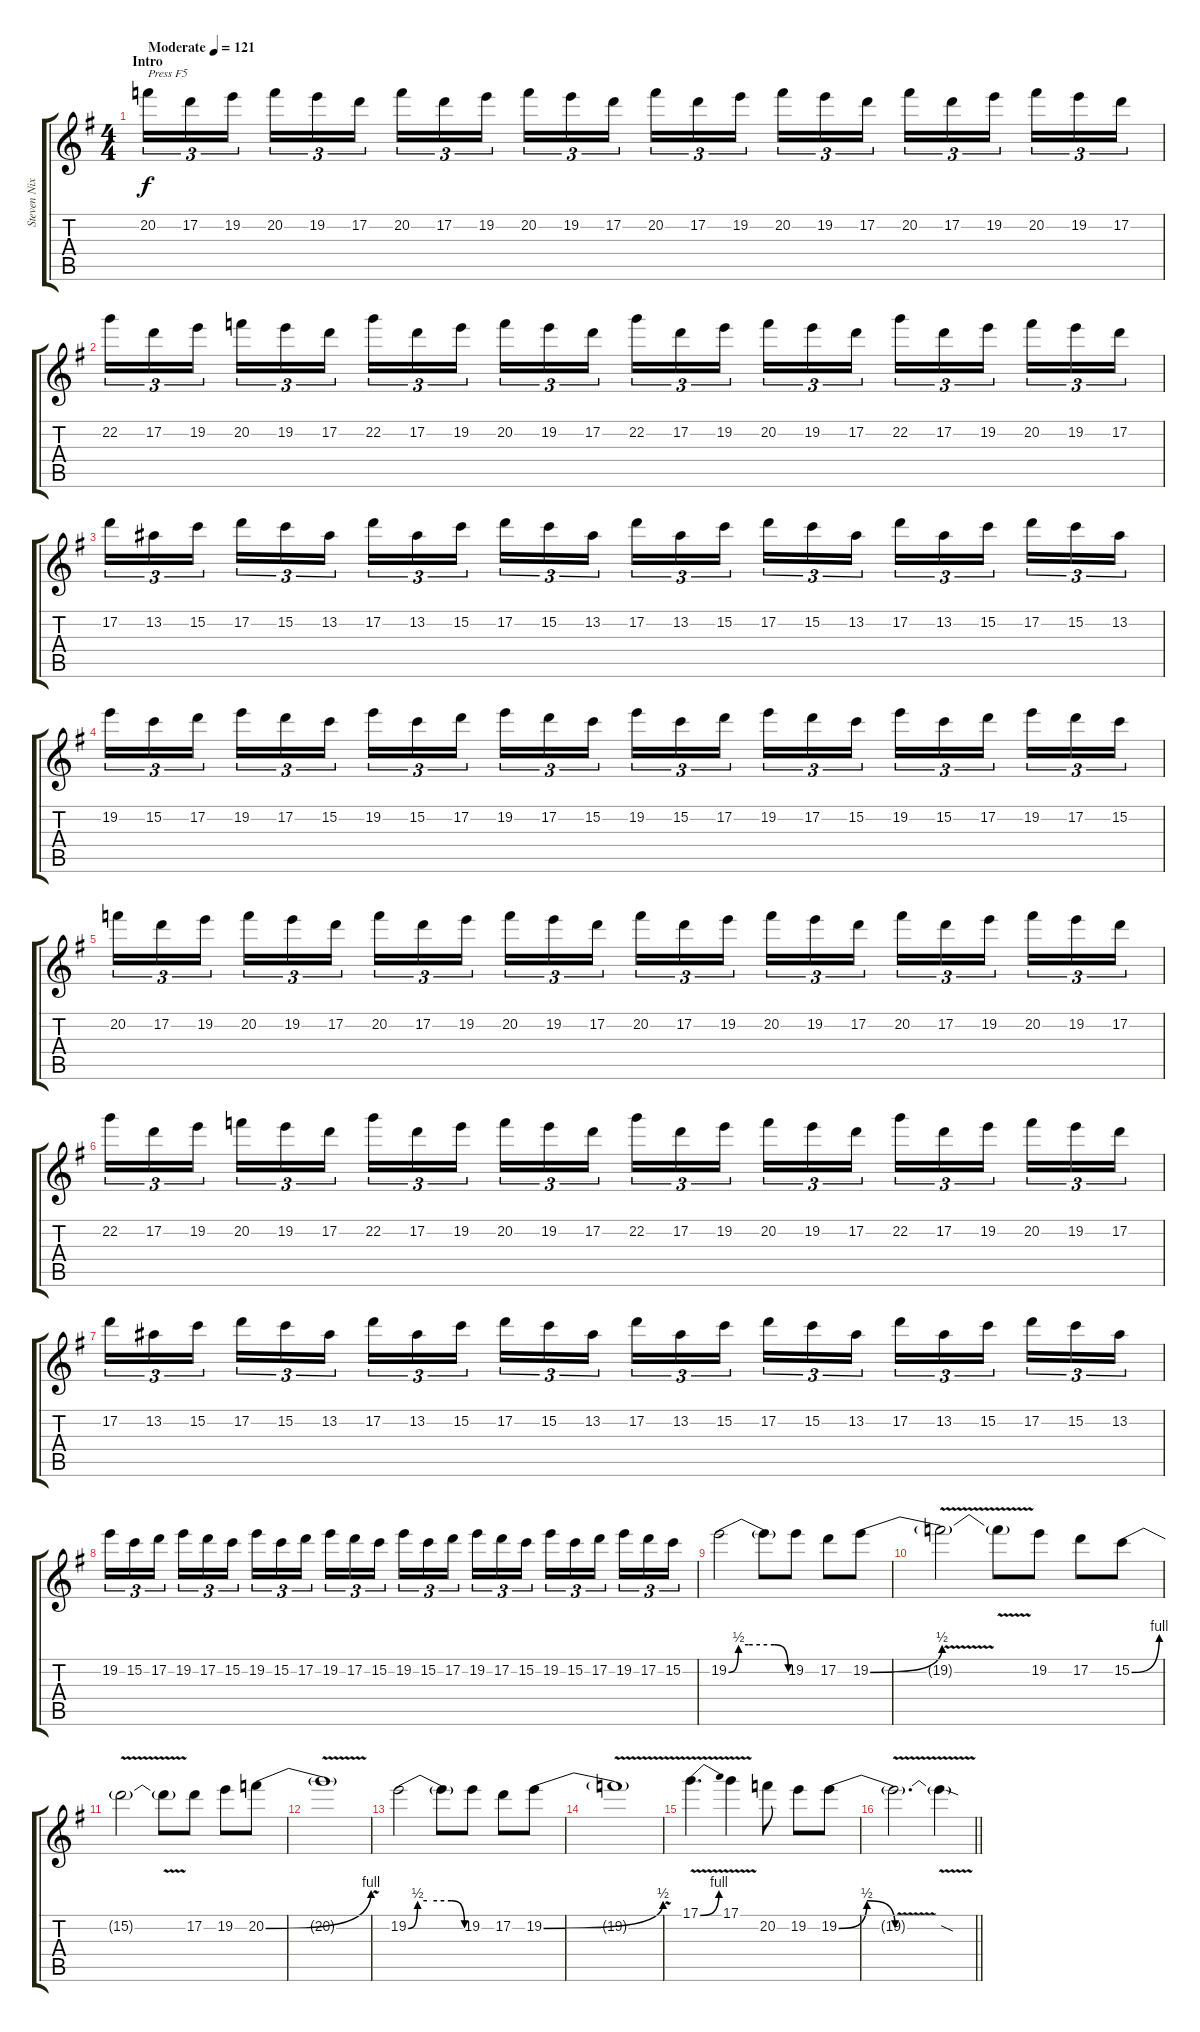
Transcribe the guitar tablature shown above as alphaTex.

\track ("Steven Nixon" "Steven Nix") {instrument distortionguitar}
\staff {score tabs}
\tuning (D4 A3 F3 C3 G2 D2) {hide}
\ts (4 4)
\section ("" "Intro")
\tempo (121 "Moderate")
\clef g2
\ks g
20.2.16{tu (3 2) txt "Press F5" dy f instrument distortionguitar} 17.2.16{tu (3 2)} 19.2.16{tu (3 2) beam splitsecondary} 20.2.16{tu (3 2)} 19.2.16{tu (3 2)} 17.2.16{tu (3 2)} 20.2.16{tu (3 2)} 17.2.16{tu (3 2)} 19.2.16{tu (3 2) beam splitsecondary} 20.2.16{tu (3 2)} 19.2.16{tu (3 2)} 17.2.16{tu (3 2)} 20.2.16{tu (3 2)} 17.2.16{tu (3 2)} 19.2.16{tu (3 2) beam splitsecondary} 20.2.16{tu (3 2)} 19.2.16{tu (3 2)} 17.2.16{tu (3 2)} 20.2.16{tu (3 2)} 17.2.16{tu (3 2)} 19.2.16{tu (3 2) beam splitsecondary} 20.2.16{tu (3 2)} 19.2.16{tu (3 2)} 17.2.16{tu (3 2)} |
22.2.16{tu (3 2)} 17.2.16{tu (3 2)} 19.2.16{tu (3 2) beam splitsecondary} 20.2.16{tu (3 2)} 19.2.16{tu (3 2)} 17.2.16{tu (3 2)} 22.2.16{tu (3 2)} 17.2.16{tu (3 2)} 19.2.16{tu (3 2) beam splitsecondary} 20.2.16{tu (3 2)} 19.2.16{tu (3 2)} 17.2.16{tu (3 2)} 22.2.16{tu (3 2)} 17.2.16{tu (3 2)} 19.2.16{tu (3 2) beam splitsecondary} 20.2.16{tu (3 2)} 19.2.16{tu (3 2)} 17.2.16{tu (3 2)} 22.2.16{tu (3 2)} 17.2.16{tu (3 2)} 19.2.16{tu (3 2) beam splitsecondary} 20.2.16{tu (3 2)} 19.2.16{tu (3 2)} 17.2.16{tu (3 2)} |
17.2.16{tu (3 2)} 13.2.16{tu (3 2)} 15.2.16{tu (3 2) beam splitsecondary} 17.2.16{tu (3 2)} 15.2.16{tu (3 2)} 13.2.16{tu (3 2)} 17.2.16{tu (3 2)} 13.2.16{tu (3 2)} 15.2.16{tu (3 2) beam splitsecondary} 17.2.16{tu (3 2)} 15.2.16{tu (3 2)} 13.2.16{tu (3 2)} 17.2.16{tu (3 2)} 13.2.16{tu (3 2)} 15.2.16{tu (3 2) beam splitsecondary} 17.2.16{tu (3 2)} 15.2.16{tu (3 2)} 13.2.16{tu (3 2)} 17.2.16{tu (3 2)} 13.2.16{tu (3 2)} 15.2.16{tu (3 2) beam splitsecondary} 17.2.16{tu (3 2)} 15.2.16{tu (3 2)} 13.2.16{tu (3 2)} |
19.2.16{tu (3 2)} 15.2.16{tu (3 2)} 17.2.16{tu (3 2) beam splitsecondary} 19.2.16{tu (3 2)} 17.2.16{tu (3 2)} 15.2.16{tu (3 2)} 19.2.16{tu (3 2)} 15.2.16{tu (3 2)} 17.2.16{tu (3 2) beam splitsecondary} 19.2.16{tu (3 2)} 17.2.16{tu (3 2)} 15.2.16{tu (3 2)} 19.2.16{tu (3 2)} 15.2.16{tu (3 2)} 17.2.16{tu (3 2) beam splitsecondary} 19.2.16{tu (3 2)} 17.2.16{tu (3 2)} 15.2.16{tu (3 2)} 19.2.16{tu (3 2)} 15.2.16{tu (3 2)} 17.2.16{tu (3 2) beam splitsecondary} 19.2.16{tu (3 2)} 17.2.16{tu (3 2)} 15.2.16{tu (3 2)} |
20.2.16{tu (3 2)} 17.2.16{tu (3 2)} 19.2.16{tu (3 2) beam splitsecondary} 20.2.16{tu (3 2)} 19.2.16{tu (3 2)} 17.2.16{tu (3 2)} 20.2.16{tu (3 2)} 17.2.16{tu (3 2)} 19.2.16{tu (3 2) beam splitsecondary} 20.2.16{tu (3 2)} 19.2.16{tu (3 2)} 17.2.16{tu (3 2)} 20.2.16{tu (3 2)} 17.2.16{tu (3 2)} 19.2.16{tu (3 2) beam splitsecondary} 20.2.16{tu (3 2)} 19.2.16{tu (3 2)} 17.2.16{tu (3 2)} 20.2.16{tu (3 2)} 17.2.16{tu (3 2)} 19.2.16{tu (3 2) beam splitsecondary} 20.2.16{tu (3 2)} 19.2.16{tu (3 2)} 17.2.16{tu (3 2)} |
22.2.16{tu (3 2)} 17.2.16{tu (3 2)} 19.2.16{tu (3 2) beam splitsecondary} 20.2.16{tu (3 2)} 19.2.16{tu (3 2)} 17.2.16{tu (3 2)} 22.2.16{tu (3 2)} 17.2.16{tu (3 2)} 19.2.16{tu (3 2) beam splitsecondary} 20.2.16{tu (3 2)} 19.2.16{tu (3 2)} 17.2.16{tu (3 2)} 22.2.16{tu (3 2)} 17.2.16{tu (3 2)} 19.2.16{tu (3 2) beam splitsecondary} 20.2.16{tu (3 2)} 19.2.16{tu (3 2)} 17.2.16{tu (3 2)} 22.2.16{tu (3 2)} 17.2.16{tu (3 2)} 19.2.16{tu (3 2) beam splitsecondary} 20.2.16{tu (3 2)} 19.2.16{tu (3 2)} 17.2.16{tu (3 2)} |
17.2.16{tu (3 2)} 13.2.16{tu (3 2)} 15.2.16{tu (3 2) beam splitsecondary} 17.2.16{tu (3 2)} 15.2.16{tu (3 2)} 13.2.16{tu (3 2)} 17.2.16{tu (3 2)} 13.2.16{tu (3 2)} 15.2.16{tu (3 2) beam splitsecondary} 17.2.16{tu (3 2)} 15.2.16{tu (3 2)} 13.2.16{tu (3 2)} 17.2.16{tu (3 2)} 13.2.16{tu (3 2)} 15.2.16{tu (3 2) beam splitsecondary} 17.2.16{tu (3 2)} 15.2.16{tu (3 2)} 13.2.16{tu (3 2)} 17.2.16{tu (3 2)} 13.2.16{tu (3 2)} 15.2.16{tu (3 2) beam splitsecondary} 17.2.16{tu (3 2)} 15.2.16{tu (3 2)} 13.2.16{tu (3 2)} |
19.2.16{tu (3 2)} 15.2.16{tu (3 2)} 17.2.16{tu (3 2) beam splitsecondary} 19.2.16{tu (3 2)} 17.2.16{tu (3 2)} 15.2.16{tu (3 2)} 19.2.16{tu (3 2)} 15.2.16{tu (3 2)} 17.2.16{tu (3 2) beam splitsecondary} 19.2.16{tu (3 2)} 17.2.16{tu (3 2)} 15.2.16{tu (3 2)} 19.2.16{tu (3 2)} 15.2.16{tu (3 2)} 17.2.16{tu (3 2) beam splitsecondary} 19.2.16{tu (3 2)} 17.2.16{tu (3 2)} 15.2.16{tu (3 2)} 19.2.16{tu (3 2)} 15.2.16{tu (3 2)} 17.2.16{tu (3 2) beam splitsecondary} 19.2.16{tu (3 2)} 17.2.16{tu (3 2)} 15.2.16{tu (3 2)} |
19.2{be (custom 0 0 10 2 20 2 46 2 60 0)}.2 19.2{t}.8 19.2.8 17.2.8 19.2{be (bend 0 0 60 2)}.8 |
19.2{v t}.2 19.2{t}.8 19.2.8 17.2.8 15.2{be (bend 0 0 60 4)}.8 |
15.2{v t}.2 15.2{t}.8 17.2.8 19.2.8 20.2{be (bend 0 0 60 4)}.8 |
20.2{v t}.1 |
19.2{be (custom 0 0 10 2 20 2 46 2 60 0)}.2 19.2{t}.8 19.2.8 17.2.8 19.2{be (bend 0 0 60 2)}.8 |
19.2{v t}.1 |
17.1{be (bend 0 0 60 4) v}.4{d} 17.1{v}.4 20.2.8 19.2.8 19.2{be (bendrelease 0 0 10 2 50 2 60 0)}.8 |
\barLineRight lightlight
19.2{v t}.2{d} 19.2{sod t}.4
